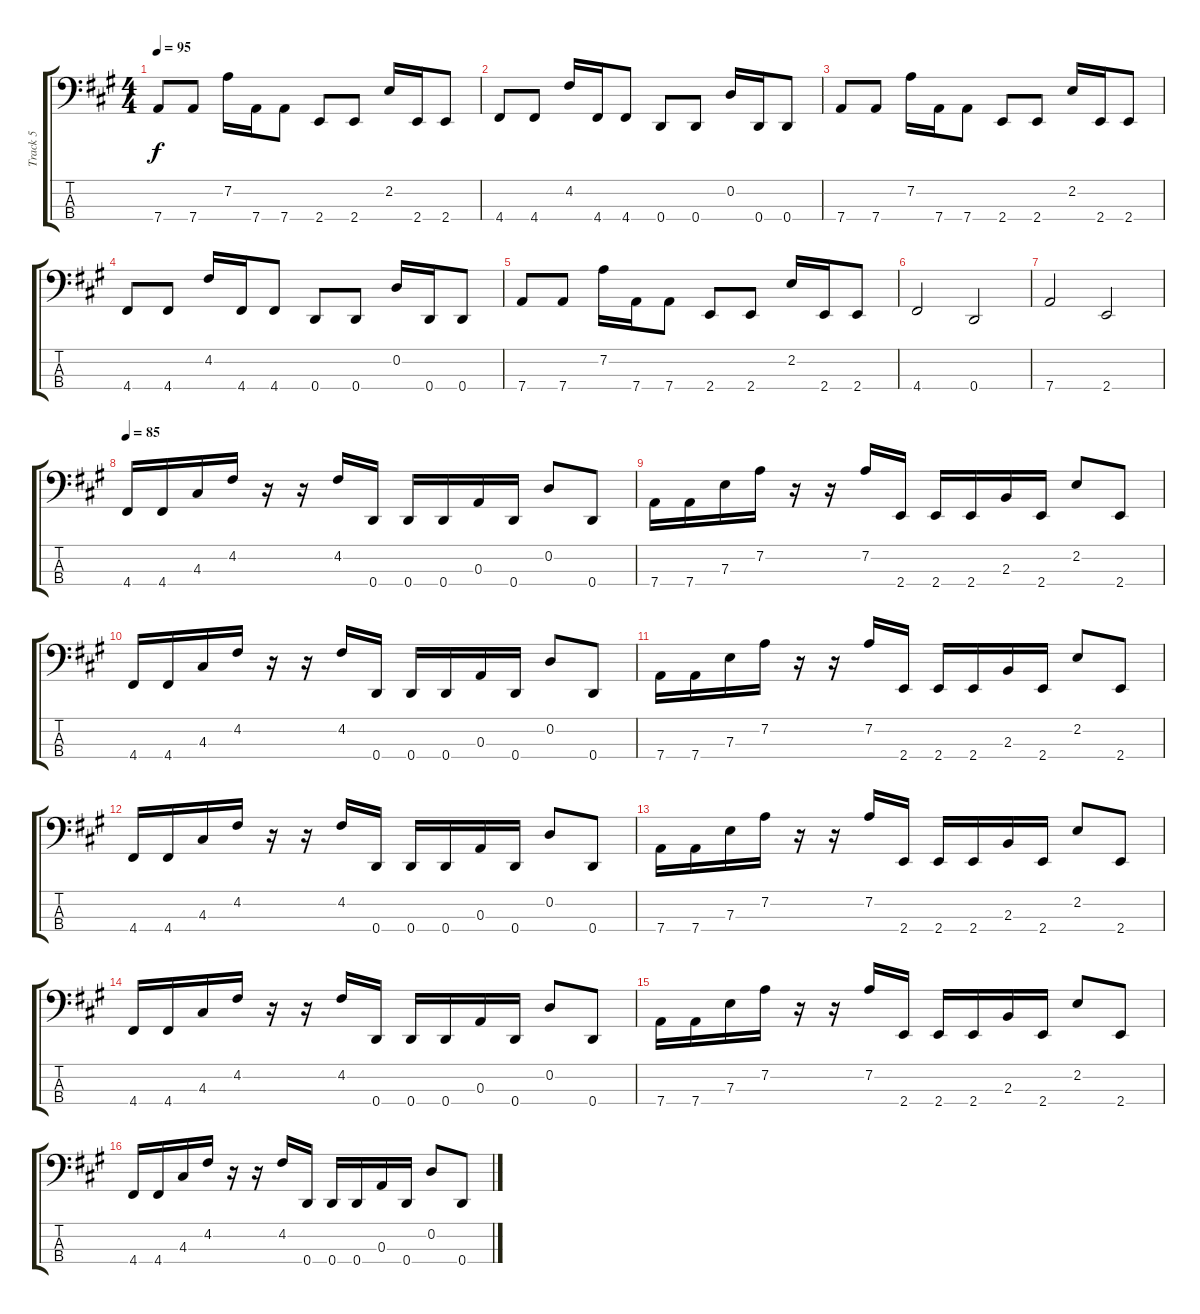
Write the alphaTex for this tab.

\track ("Track 5" "Track 5") {instrument electricbassfinger}
\staff {score tabs}
\tuning (G2 D2 A1 D1) {hide}
\ts (4 4)
\tempo 95
\clef f4
\ks a
7.4.8{dy f} 7.4.8 7.2.16 7.4.16 7.4.8 2.4.8 2.4.8 2.2.16 2.4.16 2.4.8 |
4.4.8 4.4.8 4.2.16 4.4.16 4.4.8 0.4.8 0.4.8 0.2.16 0.4.16 0.4.8 |
7.4.8 7.4.8 7.2.16 7.4.16 7.4.8 2.4.8 2.4.8 2.2.16 2.4.16 2.4.8 |
4.4.8 4.4.8 4.2.16 4.4.16 4.4.8 0.4.8 0.4.8 0.2.16 0.4.16 0.4.8 |
7.4.8 7.4.8 7.2.16 7.4.16 7.4.8 2.4.8 2.4.8 2.2.16 2.4.16 2.4.8 |
4.4.2 0.4.2 |
7.4.2 2.4.2 |
\tempo 85
4.4.16 4.4.16 4.3.16 4.2.16 r.16 r.16 4.2.16 0.4.16 0.4.16 0.4.16 0.3.16 0.4.16 0.2.8 0.4.8 |
7.4.16 7.4.16 7.3.16 7.2.16 r.16 r.16 7.2.16 2.4.16 2.4.16 2.4.16 2.3.16 2.4.16 2.2.8 2.4.8 |
4.4.16 4.4.16 4.3.16 4.2.16 r.16 r.16 4.2.16 0.4.16 0.4.16 0.4.16 0.3.16 0.4.16 0.2.8 0.4.8 |
7.4.16 7.4.16 7.3.16 7.2.16 r.16 r.16 7.2.16 2.4.16 2.4.16 2.4.16 2.3.16 2.4.16 2.2.8 2.4.8 |
4.4.16 4.4.16 4.3.16 4.2.16 r.16 r.16 4.2.16 0.4.16 0.4.16 0.4.16 0.3.16 0.4.16 0.2.8 0.4.8 |
7.4.16 7.4.16 7.3.16 7.2.16 r.16 r.16 7.2.16 2.4.16 2.4.16 2.4.16 2.3.16 2.4.16 2.2.8 2.4.8 |
4.4.16 4.4.16 4.3.16 4.2.16 r.16 r.16 4.2.16 0.4.16 0.4.16 0.4.16 0.3.16 0.4.16 0.2.8 0.4.8 |
7.4.16 7.4.16 7.3.16 7.2.16 r.16 r.16 7.2.16 2.4.16 2.4.16 2.4.16 2.3.16 2.4.16 2.2.8 2.4.8 |
4.4.16 4.4.16 4.3.16 4.2.16 r.16 r.16 4.2.16 0.4.16 0.4.16 0.4.16 0.3.16 0.4.16 0.2.8 0.4.8
